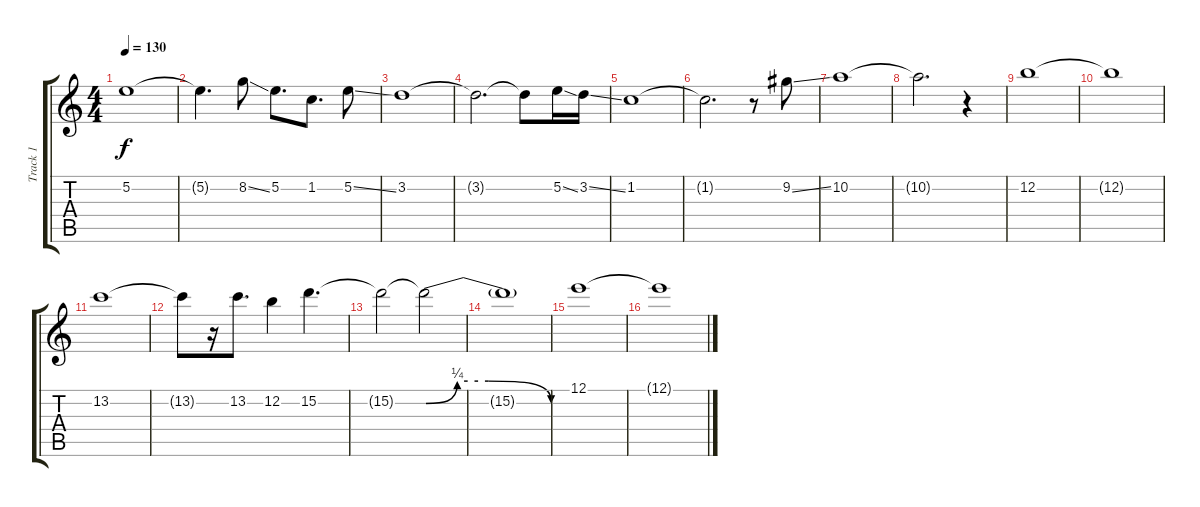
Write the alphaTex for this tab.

\track ("Track 1" "Track 1") {instrument electricguitarjazz}
\staff {score tabs}
\tuning (E4 B3 G3 D3 A2 E2) {hide}
\ts (4 4)
\tempo 130
\clef g2
\ks c
5.2.1{dy f} |
5.2{t}.4{d} 8.2{ss}.8 5.2.8{d} 1.2.8{d} 5.2{ss}.8 |
3.2.1 |
3.2{t}.2{d} 3.2{t}.8 5.2{ss}.16 3.2{ss}.16 |
1.2.1 |
1.2{t}.2{d} r.8 9.2{ss}.8 |
10.2.1 |
10.2{t}.2{d} r.4 |
12.2.1 |
12.2{t}.1 |
13.2.1 |
13.2{t}.8 r.16 13.2.8{d} 12.2.4 15.2.4{d} |
15.2{t}.2 15.2{be (custom 0 0 15 1 20 1 25 1 30 1 60 0) t}.2 |
15.2{t}.1 |
12.1.1{volume 10} |
12.1{t}.1
